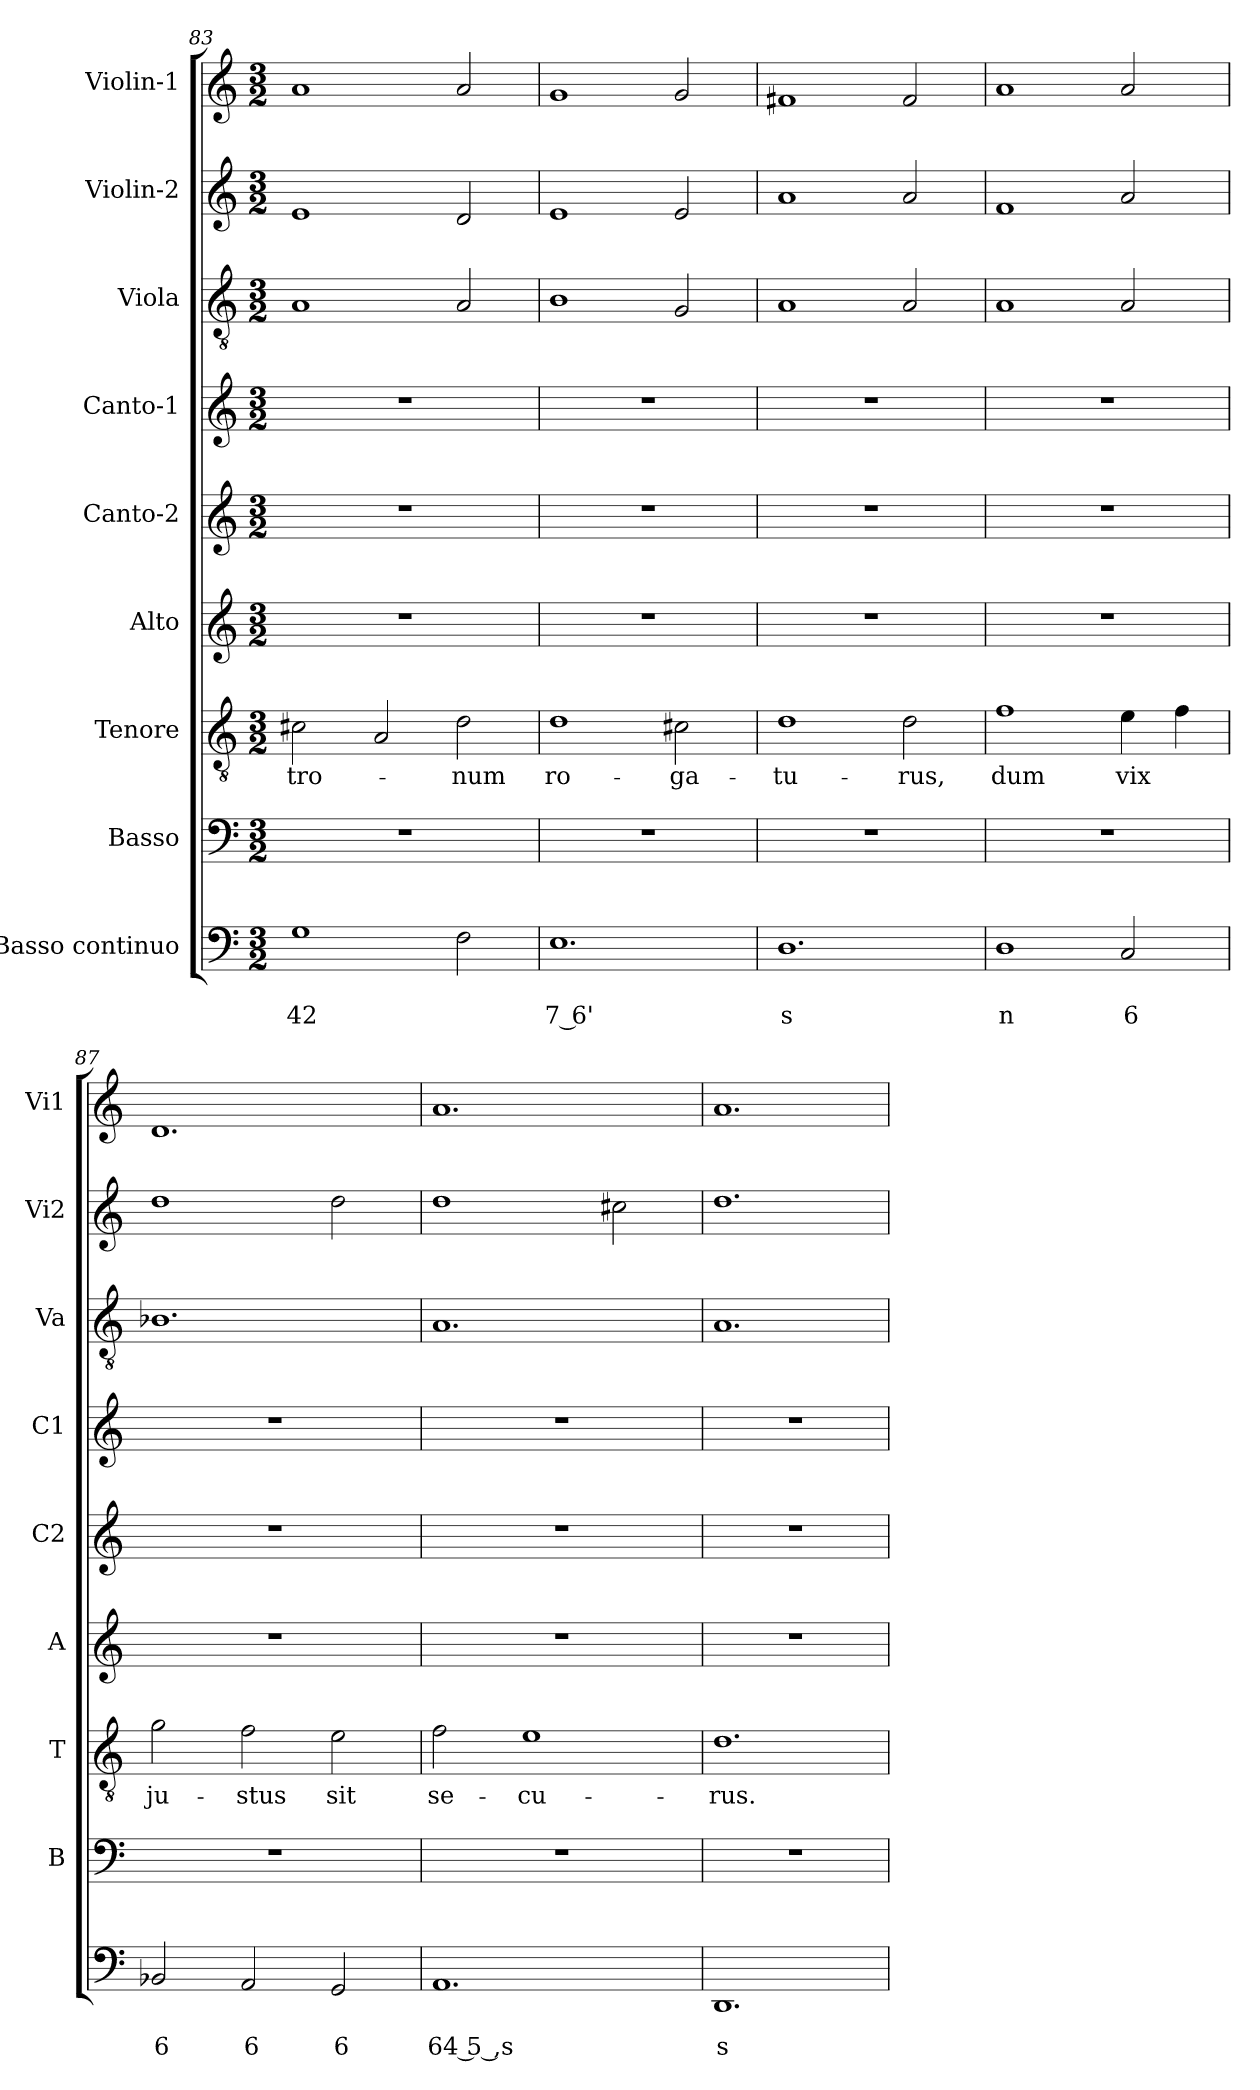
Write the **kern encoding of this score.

**kern	**text	**text	**kern	**kern	**text	**kern	**kern	**kern	**kern	**kern	**kern
*part9	*part9	*part9	*part8	*part7	*part7	*part6	*part5	*part4	*part3	*part2	*part1
*staff9	*staff9	*staff9	*staff8	*staff7	*staff7	*staff6	*staff5	*staff4	*staff3	*staff2	*staff1
*I"Basso continuo	*	*	*I"Basso	*I"Tenore	*	*I"Alto	*I"Canto-2	*I"Canto-1	*I"Viola	*I"Violin-2	*I"Violin-1
*	*	*	*I'B	*I'T	*	*I'A	*I'C2	*I'C1	*I'Va	*I'Vi2	*I'Vi1
*clefF4	*	*	*clefF4	*clefGv2	*	*clefG2	*clefG2	*clefG2	*clefGv2	*clefG2	*clefG2
*k[]	*	*	*k[]	*k[]	*	*k[]	*k[]	*k[]	*k[]	*k[]	*k[]
*C:	*	*	*C:	*C:	*	*C:	*C:	*C:	*C:	*C:	*C:
*M3/2	*	*	*M3/2	*M3/2	*	*M3/2	*M3/2	*M3/2	*M3/2	*M3/2	*M3/2
=83	=83	=83	=83	=83	=83	=83	=83	=83	=83	=83	=83
!	!	!LO:LY:b	!	!	!	!	!	!	!	!	!
!	!	!	!	!	!LO:LY:b	!	!	!	!	!	!
1G	.	42	1.r	2c#X\	-tro-	1.r	1.r	1.r	1A	1e	1a
.	.	.	.	2A/	.	.	.	.	.	.	.
!	!	!	!	!	!LO:LY:b	!	!	!	!	!	!
2F\	.	.	.	2d\	-num	.	.	.	2A/	2d/	2a/
=84	=84	=84	=84	=84	=84	=84	=84	=84	=84	=84	=84
!	!	!LO:LY:b	!	!	!	!	!	!	!	!	!
!	!	!	!	!	!LO:LY:b	!	!	!	!	!	!
1.E	.	7 6'	1.r	1d	ro-	1.r	1.r	1.r	1B	1e	1g
!	!	!	!	!	!LO:LY:b	!	!	!	!	!	!
.	.	.	.	2c#X\	-ga-	.	.	.	2G/	2e/	2g/
!!LO:PB:g=z
=85	=85	=85	=85	=85	=85	=85	=85	=85	=85	=85	=85
!	!	!LO:LY:b	!	!	!	!	!	!	!	!	!
!	!	!	!	!	!LO:LY:b	!	!	!	!	!	!
1.D	.	s	1.r	1d	-tu-	1.r	1.r	1.r	1A	1a	1f#X
!	!	!	!	!	!LO:LY:b	!	!	!	!	!	!
.	.	.	.	2d\	-rus,	.	.	.	2A/	2a/	2f#/
=86	=86	=86	=86	=86	=86	=86	=86	=86	=86	=86	=86
!	!	!LO:LY:b	!	!	!	!	!	!	!	!	!
!	!	!	!	!	!LO:LY:b	!	!	!	!	!	!
1D	.	n	1.r	1f	dum	1.r	1.r	1.r	1A	1f	1a
!	!	!LO:LY:b	!	!	!	!	!	!	!	!	!
!	!	!	!	!	!LO:LY:b	!	!	!	!	!	!
2C/	.	6	.	4e\	vix	.	.	.	2A/	2a/	2a/
.	.	.	.	4f\	.	.	.	.	.	.	.
=87	=87	=87	=87	=87	=87	=87	=87	=87	=87	=87	=87
!	!	!LO:LY:b	!	!	!	!	!	!	!	!	!
!	!	!	!	!	!LO:LY:b	!	!	!	!	!	!
2BB-X/	.	6	1.r	2g\	ju-	1.r	1.r	1.r	1.B-X	1dd	1.d
!	!	!LO:LY:b	!	!	!	!	!	!	!	!	!
!	!	!	!	!	!LO:LY:b	!	!	!	!	!	!
2AA/	.	6	.	2f\	-stus	.	.	.	.	.	.
!	!	!LO:LY:b	!	!	!	!	!	!	!	!	!
!	!	!	!	!	!LO:LY:b	!	!	!	!	!	!
2GG/	.	6	.	2e\	sit	.	.	.	.	2dd\	.
=88	=88	=88	=88	=88	=88	=88	=88	=88	=88	=88	=88
!	!	!LO:LY:b	!	!	!	!	!	!	!	!	!
!	!	!	!	!	!LO:LY:b	!	!	!	!	!	!
1.AA	.	64 5 ,s	1.r	2f\	se-	1.r	1.r	1.r	1.A	1dd	1.a
!	!	!	!	!	!LO:LY:b	!	!	!	!	!	!
.	.	.	.	1e	-cu-	.	.	.	.	.	.
.	.	.	.	.	.	.	.	.	.	2cc#X\	.
=89	=89	=89	=89	=89	=89	=89	=89	=89	=89	=89	=89
!	!	!LO:LY:b	!	!	!	!	!	!	!	!	!
!	!	!	!	!	!LO:LY:b	!	!	!	!	!	!
1.DD	.	s	1.r	1.d	-rus.	1.r	1.r	1.r	1.A	1.dd	1.a
=	=	=	=	=	=	=	=	=	=	=	=
*-	*-	*-	*-	*-	*-	*-	*-	*-	*-	*-	*-
